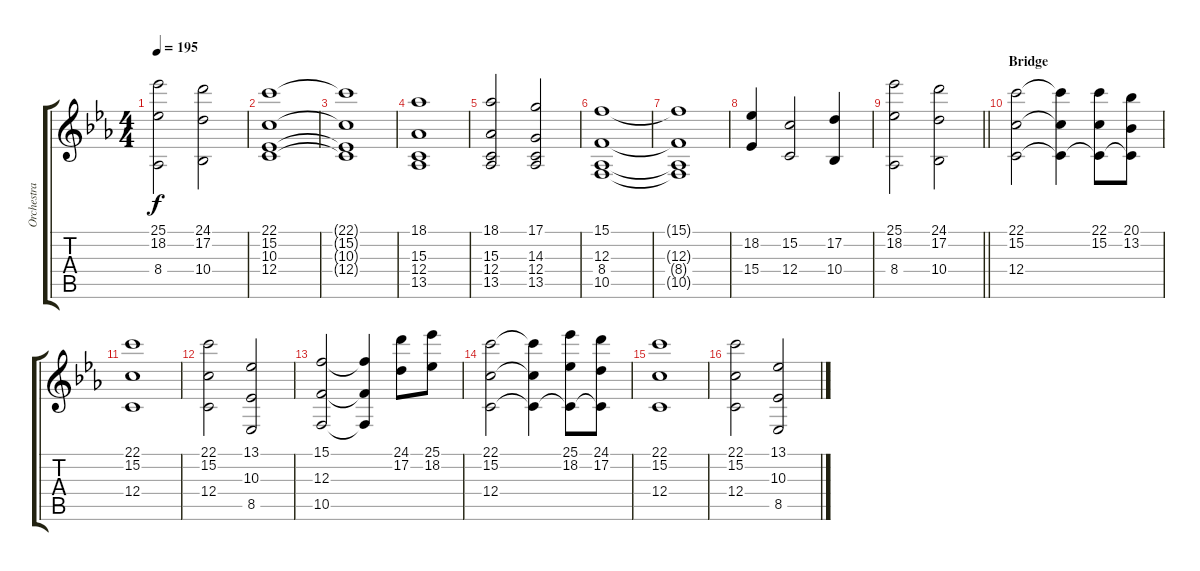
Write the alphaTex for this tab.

\track ("Orchestra" "Orchestra") {instrument stringensemble1}
\staff {score tabs}
\tuning (D4 A3 F3 C3 G2 C2) {hide}
\ts (4 4)
\tempo 195
\clef g2
\ks cminor
(25.1 18.2 8.4).2{dy f} (24.1 17.2 10.4).2 |
(22.1 15.2 10.3 12.4).1 |
(22.1{t} 15.2{t} 10.3{t} 12.4{t}).1 |
(18.1 15.3 12.4 13.5).1 |
(18.1 15.3 12.4 13.5).2 (17.1 14.3 12.4 13.5).2 |
(15.1 12.3 8.4 10.5).1 |
(15.1{t} 12.3{t} 8.4{t} 10.5{t}).1 |
(18.2 15.4).4 (15.2 12.4).2 (17.2 10.4).4 |
\barLineRight lightlight
(25.1 18.2 8.4).2 (24.1 17.2 10.4).2 |
\section ("" "Bridge")
(22.1 15.2 12.4).2 (22.1{t} 15.2{t} 12.4{t}).4 (22.1 15.2 12.4{t}).8 (20.1 13.2 12.4{t}).8 |
(22.1 15.2 12.4).1 |
(22.1 15.2 12.4).2 (13.1 10.3 8.5).2 |
(15.1 12.3 10.5).2 (15.1{t} 12.3{t} 10.5{t}).4 (24.1 17.2).8 (25.1 18.2).8 |
(22.1 15.2 12.4).2 (22.1{t} 15.2{t} 12.4{t}).4 (25.1 18.2 12.4{t}).8 (24.1 17.2 12.4{t}).8 |
(22.1 15.2 12.4).1 |
(22.1 15.2 12.4).2 (13.1 10.3 8.5).2
